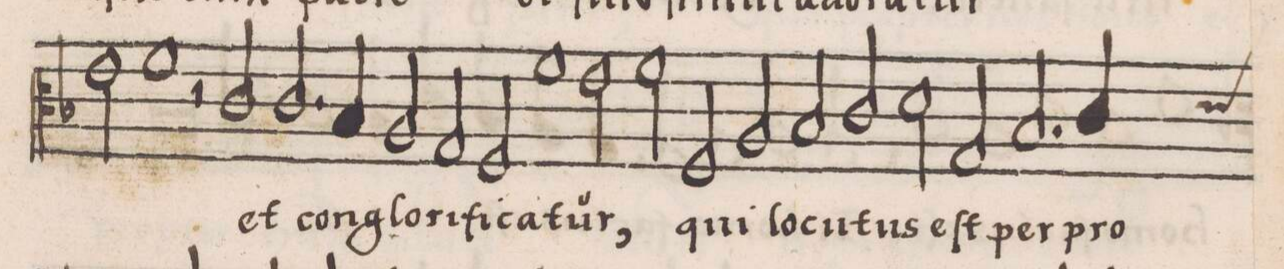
**kern	**text
*I"ALTVS	*
*clefC3	*
*k[b-]	*
*M2/1	*
2e\	.
=173-	=173-
1f	.
2r	.
2c/	et
=174-	=174-
2.c/	con-
4B-/	-glo-
2A/	-ri-
2G/	-fi-
=175-	=175-
2F/	-ca-
1f	.
2e\	.
=176-	=176-
2f\	-tur,
2F/	qui
2A/	lo-
2B-/	-cu-
=177-	=177-
2c/	-tus
2d\	eſt
2G/	per
2.B-/	pro-
=178-	=178-
*custos:d	*
4c/	.
*-	*-
